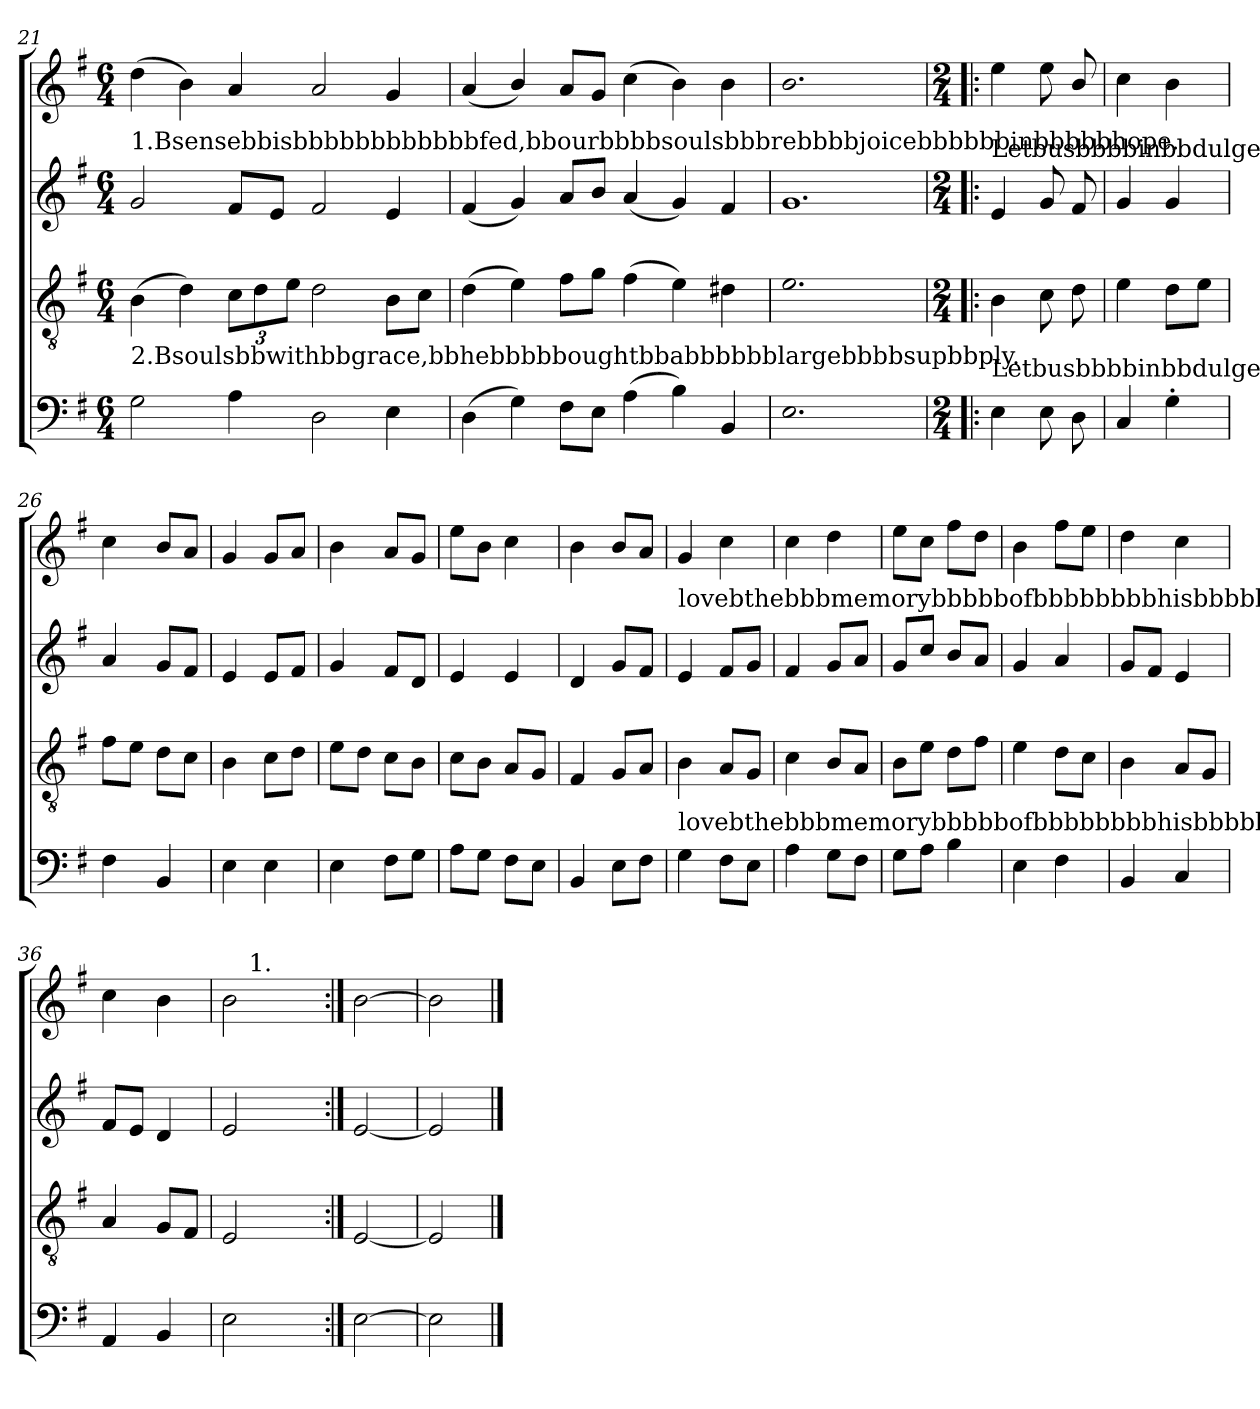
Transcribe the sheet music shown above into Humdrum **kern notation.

**kern	**kern	**kern	**kern
*part4	*part3	*part2	*part1
*staff4	*staff3	*staff2	*staff1
!!LO:PB:g=z
*clefF4	*clefGv2	*clefG2	*clefG2
*k[f#]	*k[f#]	*k[f#]	*k[f#]
*G:	*G:	*G:	*G:
*M6/4	*M6/4	*M6/4	*M6/4
=21	=21	=21	=21
!	!	!LO:TX:a:t=1.Bsensebbisbbbbbbbbbbbbfed,bbourbbbbsoulsbbbrebbbbjoicebbbbbbinbbbbbhope.	!
!LO:TX:a:t=2.Bsoulsbbwithbbgrace,bbhebbbbboughtbbabbbbbblargebbbbsupbbply.	!	!	!
!	!LO:N:head=solid	!	!
2G\	(>4B\	2g/	(>4dd\
!	!	!	!LO:N:head=solid
.	4d\)	.	4b\)
*	*Xbrackettup	*	*
!	!LO:N:head=solid	!LO:N:head=solid	!
4A\	12c\L	8f#/L	4a/
.	12d\	.	.
!	!	!LO:N:head=solid	!
.	.	8e/J	.
!	!LO:N:head=solid	!	!
.	12e\J	.	.
!	!	!LO:N:head=open	!
2D\	2d\	2f#/	2a/
!LO:N:head=solid	!LO:N:head=solid	!LO:N:head=solid	!LO:N:head=solid
4E\	8B\L	4e/	4g/
!	!LO:N:head=solid	!	!
.	8c\J	.	.
=22	=22	=22	=22
!	!	!LO:N:head=solid	!
(>4D\	(>4d\	(<4f#/	(<4a/
!LO:N:head=solid	!LO:N:head=solid	!LO:N:head=solid	!LO:N:head=solid
4G\)	4e\)	4g/)	4b/)
!LO:N:head=solid	!LO:N:head=solid	!	!
8F#\L	8f#\L	8a/L	8a/L
!LO:N:head=solid	!LO:N:head=solid	!LO:N:head=solid	!LO:N:head=solid
8E\J	8g\J	8b/J	8g/J
!	!LO:N:head=solid	!	!LO:N:head=solid
(>4A\	(>4f#\	(<4a/	(>4cc\
!LO:N:head=solid	!LO:N:head=solid	!LO:N:head=solid	!LO:N:head=solid
4B\)	4e\)	4g/)	4b\)
!LO:N:head=solid	!	!LO:N:head=solid	!LO:N:head=solid
4BB/	4d#X\	4f#/	4b\
=23	=23	=23	=23
!LO:N:head=open	!LO:N:head=open	!	!LO:N:head=open
1.E	1.e	1.g	1.b
=24!|:	=24!|:	=24!|:	=24!|:
*M2/4	*M2/4	*M2/4	*M2/4
!	!	!LO:TX:a:t=Letbusbbbbinbbdulgebabbbbbcheerbbfulbbbframe,bforbbjoybbbbbbbebbbbbcomesbbabbbbbbfeast;bbwe	!
!LO:TX:a:t=Letbusbbbbinbbdulgebabbbbbcheerbbfulbbbframe,bforbbjoybbbbbbbebbbbbcomesbbabbbbbbfeast;bbwe	!	!	!
!LO:N:head=solid	!LO:N:head=solid	!LO:N:head=solid	!LO:N:head=solid
4E\	4B\	4e/	4ee\
!LO:N:head=solid	!LO:N:head=solid	!LO:N:head=solid	!LO:N:head=solid
8E\	8c\	8g/	8ee\
!	!	!LO:N:head=solid	!LO:N:head=solid
8D\	8d\	8f#/	8b/
=25	=25	=25	=25
!LO:N:head=solid	!LO:N:head=solid	!LO:N:head=solid	!LO:N:head=solid
4C/	4e\	4g/	4cc\
!LO:N:head=solid	!	!LO:N:head=solid	!LO:N:head=solid
4G'>\	8d\L	4g/	4b\
!	!LO:N:head=solid	!	!
.	8e\J	.	.
=26	=26	=26	=26
!LO:N:head=solid	!LO:N:head=solid	!	!LO:N:head=solid
4F#\	8f#\L	4a/	4cc\
!	!LO:N:head=solid	!	!
.	8e\J	.	.
!LO:N:head=solid	!	!LO:N:head=solid	!LO:N:head=solid
4BB/	8d\L	8g/L	8b/L
!	!LO:N:head=solid	!LO:N:head=solid	!
.	8c\J	8f#/J	8a/J
=27	=27	=27	=27
!LO:N:head=solid	!LO:N:head=solid	!LO:N:head=solid	!LO:N:head=solid
4E\	4B\	4e/	4g/
!LO:N:head=solid	!LO:N:head=solid	!LO:N:head=solid	!LO:N:head=solid
4E\	8c\L	8e/L	8g/L
!	!	!LO:N:head=solid	!
.	8d\J	8f#/J	8a/J
=28	=28	=28	=28
!LO:N:head=solid	!LO:N:head=solid	!LO:N:head=solid	!LO:N:head=solid
4E\	8e\L	4g/	4b\
.	8d\J	.	.
!LO:N:head=solid	!LO:N:head=solid	!LO:N:head=solid	!
8F#\L	8c\L	8f#/L	8a/L
!LO:N:head=solid	!LO:N:head=solid	!	!LO:N:head=solid
8G\J	8B\J	8d/J	8g/J
=29	=29	=29	=29
!	!LO:N:head=solid	!LO:N:head=solid	!LO:N:head=solid
8A\L	8c\L	4e/	8ee\L
!LO:N:head=solid	!LO:N:head=solid	!	!LO:N:head=solid
8G\J	8B\J	.	8b\J
!LO:N:head=solid	!	!LO:N:head=solid	!LO:N:head=solid
8F#\L	8A/L	4e/	4cc\
!LO:N:head=solid	!LO:N:head=solid	!	!
8E\J	8G/J	.	.
=30	=30	=30	=30
!LO:N:head=solid	!LO:N:head=solid	!	!LO:N:head=solid
4BB/	4F#/	4d/	4b\
!LO:N:head=solid	!LO:N:head=solid	!LO:N:head=solid	!LO:N:head=solid
8E\L	8G/L	8g/L	8b/L
!LO:N:head=solid	!	!LO:N:head=solid	!
8F#\J	8A/J	8f#/J	8a/J
!!LO:LB:g=z
=31	=31	=31	=31
!	!	!LO:TX:a:t=lovebthebbbmemorybbbbbofbbbbbbbbhisbbbbbnamebbmorebthanbthebbbbbwinebbbwebbbbbtaste.	!
!LO:TX:a:t=lovebthebbbmemorybbbbbofbbbbbbbbhisbbbbbnamebbmorebthanbthebbbbbwinebbbwebbbbbtaste.	!	!	!
!LO:N:head=solid	!LO:N:head=solid	!LO:N:head=solid	!LO:N:head=solid
4G\	4B\	4e/	4g/
!LO:N:head=solid	!	!LO:N:head=solid	!LO:N:head=solid
8F#\L	8A/L	8f#/L	4cc\
!LO:N:head=solid	!LO:N:head=solid	!LO:N:head=solid	!
8E\J	8G/J	8g/J	.
=32	=32	=32	=32
!	!LO:N:head=solid	!LO:N:head=solid	!LO:N:head=solid
4A\	4c\	4f#/	4cc\
!LO:N:head=solid	!LO:N:head=solid	!LO:N:head=solid	!
8G\L	8B/L	8g/L	4dd\
!LO:N:head=solid	!	!	!
8F#\J	8A/J	8a/J	.
=33	=33	=33	=33
!LO:N:head=solid	!LO:N:head=solid	!LO:N:head=solid	!LO:N:head=solid
8G\L	8B\L	8g/L	8ee\L
!	!LO:N:head=solid	!LO:N:head=solid	!LO:N:head=solid
8A\J	8e\J	8cc/J	8cc\J
!LO:N:head=solid	!	!LO:N:head=solid	!LO:N:head=solid
4B\	8d\L	8b/L	8ff#\L
!	!LO:N:head=solid	!	!
.	8f#\J	8a/J	8dd\J
=34	=34	=34	=34
!LO:N:head=solid	!LO:N:head=solid	!LO:N:head=solid	!LO:N:head=solid
4E\	4e\	4g/	4b\
!LO:N:head=solid	!	!	!LO:N:head=solid
4F#\	8d\L	4a/	8ff#\L
!	!LO:N:head=solid	!	!LO:N:head=solid
.	8c\J	.	8ee\J
=35	=35	=35	=35
!LO:N:head=solid	!LO:N:head=solid	!LO:N:head=solid	!
4BB/	4B\	8g/L	4dd\
!	!	!LO:N:head=solid	!
.	.	8f#/J	.
!LO:N:head=solid	!	!LO:N:head=solid	!LO:N:head=solid
4C/	8A/L	4e/	4cc\
!	!LO:N:head=solid	!	!
.	8G/J	.	.
=36	=36	=36	=36
!	!	!LO:N:head=solid	!LO:N:head=solid
4AA/	4A/	8f#/L	4cc\
!	!	!LO:N:head=solid	!
.	.	8e/J	.
!LO:N:head=solid	!LO:N:head=solid	!	!LO:N:head=solid
4BB/	8G/L	4d/	4b\
!	!LO:N:head=solid	!	!
.	8F#/J	.	.
=37	=37	=37	=37
!LO:N:head=open	!LO:N:head=open	!LO:N:head=open	!LO:N:head=open
*	*	*	*^
2E\	2E/	2e/	2b\	16ryy
.	.	.	.	64ryy
!	!	!	!	!LO:TX:a:t=1.
.	.	.	.	4ryy
.	.	.	.	8ryy
.	.	.	.	32.ryy
=38:|!	=38:|!	=38:|!	=38:|!	=38:|!
!LO:N:head=open	!LO:N:head=open	!LO:N:head=open	!LO:N:head=open	!
*	*	*	*v	*v
[>2E\	[<2E/	[<2e/	[>2b\
=39	=39	=39	=39
!LO:N:head=open	!LO:N:head=open	!LO:N:head=open	!LO:N:head=open
2E\]	2E/]	2e/]	2b\]
==	==	==	==
*-	*-	*-	*-
